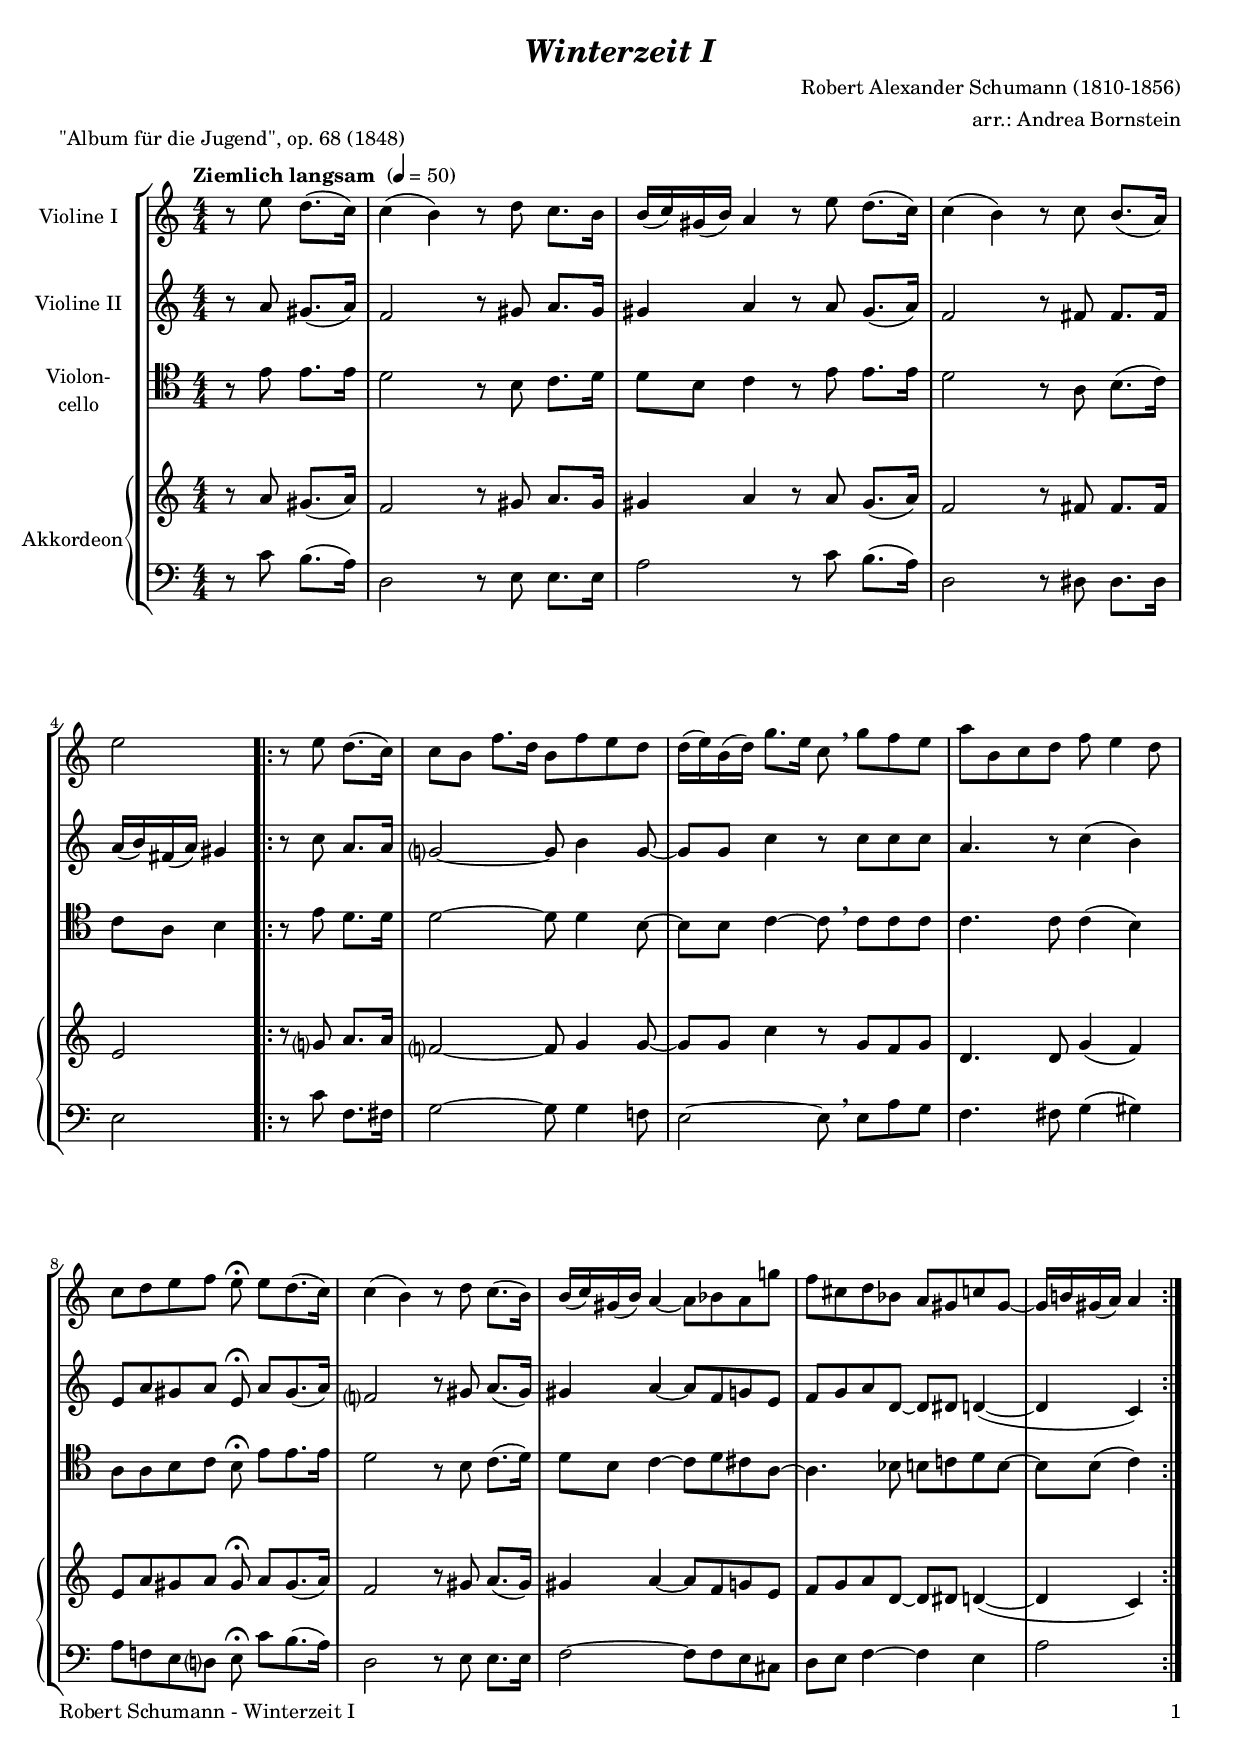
\version "2.24.4"
\include "deutsch.ly"

#(set-global-staff-size 17.5)

\header {
  title       = \markup \bold \italic "Winterzeit I"
  composer    = "Robert Alexander Schumann (1810-1856)"
  arranger    = "arr.: Andrea Bornstein"
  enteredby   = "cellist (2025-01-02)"
  piece       = "\"Album für die Jugend\", op. 68 (1848)"
}

voiceconsts = {
  \key g \minor
  \time 4/4
  \numericTimeSignature
  \compressEmptyMeasures
% Set default beaming for all staves
%  \set Timing.beamExceptions = #'()
%  \set Timing.baseMoment     = #(ly:make-moment 1 4)
%  \set Timing.beatStructure  = #'(1 1 1)
  \tempo "Ziemlich langsam " 4=50
}

mipz = "pizzicato strings"
mivl = "violin"
miba = "cello"
% mikl = "bright acoustic"
% mikl = "church organ"
mikl = "concertina"

va = \relative c'' {
  \voiceconsts

  \partial 2 r8 d c8.( b16)
  b4( a) r8 c b8. a16
  a( b) fis( a) g4 r8 d' c8.( b16)
  b4( a) r8 b a8.( g16)

  d'2
  \repeat volta 2 {
    r8 d c8.( b16)
    b8 a es'8. c16 a8 es' d c
    c16( d) a( c) f8. d16 b8 \breathe f' es d

    g a, b c es d4 c8
    b c d es d\fermata d[ c8.( b16)]
    b4( a) r8 c b8.( a16)

    a( b) fis( a) g4~ g8 as g f'!
    es h c as g fis b fis~
    \partial 2 fis16 a! fis( g) g4
  }
}

vb = \relative c'' {
  \voiceconsts

  \partial 2 r8 g fis8.( g16)
  es2 r8 fis g8. fis16
  fis4 g r8 g fis8.( g16)
  es2 r8 e e8. e16

  g( a) e( g) fis4
  \repeat volta 2 {
    r8 b g8. g16
    f?2~ f8 a4 f8~
    f f b4 r8 b b b

    g4. r8 b4( a)
    d,8 g fis g d\fermata g[ fis8.( g16)]
    es?2 r8 fis g8.( fis16)

    fis4 g~ g8 es f d
    es f g c,~ c cis c4(~
    \partial 2 c b)
  }
}

vc = \relative c' {
  \voiceconsts
  \clef "tenor"

  \partial 2 r8 d d8. d16
  c2 r8 a b8. c16
  c8 a b4 r8 d d8. d16
  c2 r8 g a8.( b16)

  b8 g a4
  \repeat volta 2 {
    r8 d c8. c16
    c2~ c8 c4 a8~
    a a b4~ b8 \breathe b b b

    b4. b8 b4( a)
    g8 g a b a\fermata d[ d8. d16]
    c2 r8 a b8.( c16)

    c8 a b4~ b8 c h g~
    g4. as8 a b! c a~
    \partial 2 a a( b4)
  }
}

vd = \relative c'' {
  \voiceconsts

  \partial 2 r8 g fis8.( g16)
  es2 r8 fis g8. fis16
  fis4 g r8 g fis8.( g16)
  es2 r8 e e8. e16

  d2
  \repeat volta 2 {
    r8 f? g8. g16
    es?2~ es8 f4 f8~
    f f b4 r8 f es f

    c4. c8 f4( es)
    d8 g fis g fis\fermata g[ fis8.( g16)]
    es2 r8 fis g8.( fis16)

    fis4 g~ g8 es f d
    es f g c,~ c cis c4(~
    \partial 2 c b)
  }
}

ve = \relative c' {
  \voiceconsts
  \clef "bass"

  \partial 2 r8 b a8.( g16)
  c,2 r8 d d8. d16
  g2 r8 b a8.( g16)
  c,2 r8 cis cis8. cis16

  d2
  \repeat volta 2 {
    r8 b' es,8. e16
    f2~ f8 f4 es!8
    d2~ d8 \breathe d g f

    es4. e8 f4( fis)
    g8 es! d c? d\fermata b'[ a8.( g16)]
    c,2 r8 d d8. d16

    es2~ es8 es d h
    c d es4~ es d
    \partial 2 g2
  }
}


music = \new StaffGroup <<
  \new Staff {
    \set Staff.midiInstrument = \mivl
    \set Staff.instrumentName = \markup \center-column { "Violine I" }
    \transpose g a { \va }
  }

  \new Staff {
    \set Staff.midiInstrument = \mivl
    \set Staff.instrumentName = \markup \center-column { "Violine II" }
    \transpose g a { \vb }
  }

  \new Staff {
    \set Staff.midiInstrument = \miba
    \set Staff.instrumentName = \markup \center-column { "Violon-" "cello" }
    \transpose g a { \vc }
  }

  \new PianoStaff <<
    \set PianoStaff.midiInstrument = \mikl
    \set PianoStaff.instrumentName = \markup \center-column { "Akkordeon" }
    <<
      \new Staff {
	\transpose g a { \vd }
      }
      
      %    \new Dynamics \vdy
      
      \new Staff {
	\transpose g a { \ve }
      }
    >>  
  >>
>>

\book {
  \paper {
    print-page-number = ##t
    print-first-page-number = ##t
    ragged-last-bottom = ##f
    oddHeaderMarkup = \markup \null
    evenHeaderMarkup = \markup \null
    oddFooterMarkup = \markup {
      \fill-line {
        \if \should-print-page-number
        "Robert Schumann - Winterzeit I" \fromproperty #'page:page-number-string
      }
    }
    evenFooterMarkup = \oddFooterMarkup
  } \score {
    \music
    \layout {}
  }

  \score {
    \unfoldRepeats \music

    \midi {
      \context {
        \Score
      }
    }
  }
}
